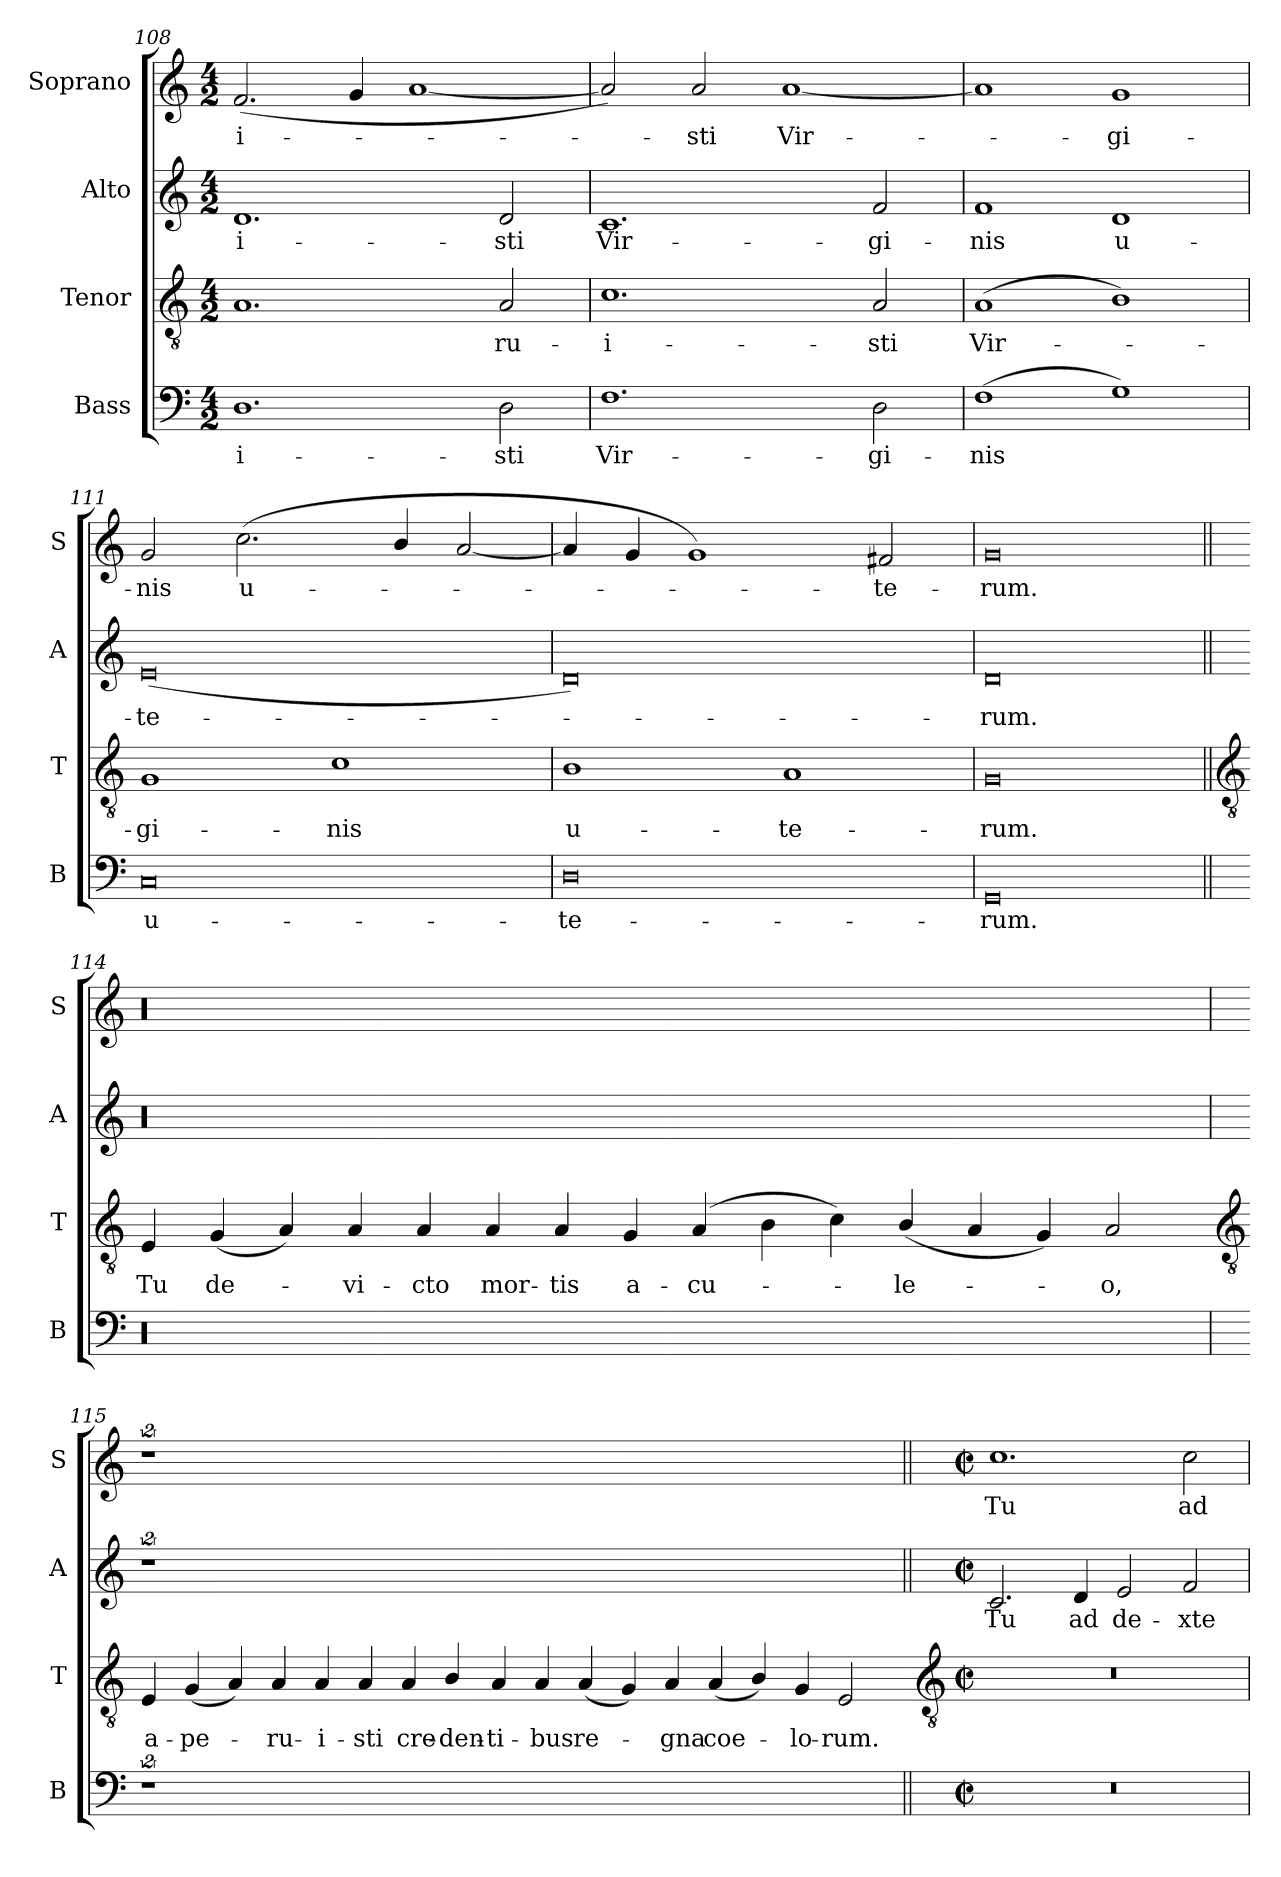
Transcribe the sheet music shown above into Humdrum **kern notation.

**kern	**text	**kern	**text	**kern	**text	**kern	**text
*part4	*part4	*part3	*part3	*part2	*part2	*part1	*part1
*staff4	*staff4	*staff3	*staff3	*staff2	*staff2	*staff1	*staff1
*I"Bass	*	*I"Tenor	*	*I"Alto	*	*I"Soprano	*
*I'B	*	*I'T	*	*I'A	*	*I'S	*
*clefF4	*	*clefGv2	*	*clefG2	*	*clefG2	*
*k[]	*	*k[]	*	*k[]	*	*k[]	*
*C:	*	*C:	*	*C:	*	*C:	*
*M4/2	*	*M4/2	*	*M4/2	*	*M4/2	*
=108	=108	=108	=108	=108	=108	=108	=108
!	!LO:LY:b	!	!	!	!LO:LY:b	!	!LO:LY:b
1.D	-i-	1.A	.	1.d	-i-	(<2.f	-i-
.	.	.	.	.	.	4g	.
.	.	.	.	.	.	[1a	.
!	!LO:LY:b	!	!LO:LY:b	!	!LO:LY:b	!	!
2D	-sti	2A	ru-	2d	-sti	.	.
=109	=109	=109	=109	=109	=109	=109	=109
!	!LO:LY:b	!	!LO:LY:b	!	!LO:LY:b	!	!
1.F	Vir-	1.c	-i-	1.c	Vir-	2a])	.
!	!	!	!	!	!	!	!LO:LY:b
.	.	.	.	.	.	2a	sti
!	!	!	!	!	!	!	!LO:LY:b
.	.	.	.	.	.	[1a	Vir-
!	!LO:LY:b	!	!LO:LY:b	!	!LO:LY:b	!	!
2D	-gi-	2A	-sti	2f	-gi-	.	.
=110	=110	=110	=110	=110	=110	=110	=110
!	!LO:LY:b	!	!LO:LY:b	!	!LO:LY:b	!	!
(>1F	-nis	(<1A	Vir-	1f	-nis	1a]	.
!	!	!	!	!	!LO:LY:b	!	!LO:LY:b
1G)	.	1B)	.	1d	u-	1g	gi-
=111	=111	=111	=111	=111	=111	=111	=111
!	!LO:LY:b	!	!LO:LY:b	!	!LO:LY:b	!	!LO:LY:b
0C	u-	1G	gi-	(<0e	-te-	2g	-nis
!	!	!	!	!	!	!	!LO:LY:b
.	.	.	.	.	.	(<2.cc	u-
!	!	!	!LO:LY:b	!	!	!	!
.	.	1c	-nis	.	.	.	.
.	.	.	.	.	.	4b/	.
.	.	.	.	.	.	[2a	.
=112	=112	=112	=112	=112	=112	=112	=112
!	!LO:LY:b	!	!LO:LY:b	!	!	!	!
0D	-te-	1B	u-	0d)	.	4a]	.
.	.	.	.	.	.	4g	.
.	.	.	.	.	.	1g)	.
!	!	!	!LO:LY:b	!	!	!	!
.	.	1A	-te-	.	.	.	.
!	!	!	!	!	!	!	!LO:LY:b
.	.	.	.	.	.	2f#	te-
=113	=113	=113	=113	=113	=113	=113	=113
!	!LO:LY:b	!	!LO:LY:b	!	!LO:LY:b	!	!LO:LY:b
0GG	-rum.	0G	-rum.	0d	rum.	0g	-rum.
!!LO:LB:g=z
=114||	=114||	=114||	=114||	=114||	=114||	=114||	=114||
*	*	*clefGv2	*	*	*	*	*
!	!	!	!LO:LY:b	!	!	!	!
00r	.	4E	Tu	00r	.	00r	.
!	!	!	!LO:LY:b	!	!	!	!
.	.	(<4G	de-	.	.	.	.
.	.	4A)	.	.	.	.	.
!	!	!	!LO:LY:b	!	!	!	!
.	.	4A	vi-	.	.	.	.
!	!	!	!LO:LY:b	!	!	!	!
.	.	4A	-cto	.	.	.	.
!	!	!	!LO:LY:b	!	!	!	!
.	.	4A	mor-	.	.	.	.
!	!	!	!LO:LY:b	!	!	!	!
.	.	4A	-tis	.	.	.	.
!	!	!	!LO:LY:b	!	!	!	!
.	.	4G	a-	.	.	.	.
!	!	!	!LO:LY:b	!	!	!	!
.	.	(>4A	-cu-	.	.	.	.
.	.	4B	.	.	.	.	.
.	.	4c)	.	.	.	.	.
!	!	!	!LO:LY:b	!	!	!	!
.	.	(<4B/	le-	.	.	.	.
.	.	4A	.	.	.	.	.
.	.	4G)	.	.	.	.	.
!	!	!	!LO:LY:b	!	!	!	!
.	.	2A	o,	.	.	.	.
!!LO:LB:g=z
=115	=115	=115-	=115	=115	=115	=115	=115
*	*	*clefGv2	*	*	*	*	*
!	!	!	!LO:LY:b	!	!	!	!
2%9r	.	4E	a-	2%9r	.	2%9r	.
!	!	!	!LO:LY:b	!	!	!	!
.	.	(<4G	-pe-	.	.	.	.
.	.	4A)	.	.	.	.	.
!	!	!	!LO:LY:b	!	!	!	!
.	.	4A	ru-	.	.	.	.
!	!	!	!LO:LY:b	!	!	!	!
.	.	4A	-i-	.	.	.	.
!	!	!	!LO:LY:b	!	!	!	!
.	.	4A	-sti	.	.	.	.
!	!	!	!LO:LY:b	!	!	!	!
.	.	4A	cre-	.	.	.	.
!	!	!	!LO:LY:b	!	!	!	!
.	.	4B/	-den-	.	.	.	.
!	!	!	!LO:LY:b	!	!	!	!
.	.	4A	-ti-	.	.	.	.
!	!	!	!LO:LY:b	!	!	!	!
.	.	4A	-bus	.	.	.	.
!	!	!	!LO:LY:b	!	!	!	!
.	.	(<4A	re-	.	.	.	.
.	.	4G)	.	.	.	.	.
!	!	!	!LO:LY:b	!	!	!	!
.	.	4A	gna	.	.	.	.
!	!	!	!LO:LY:b	!	!	!	!
.	.	(<4A	coe-	.	.	.	.
.	.	4B/)	.	.	.	.	.
!	!	!	!LO:LY:b	!	!	!	!
.	.	4G	lo-	.	.	.	.
!	!	!	!LO:LY:b	!	!	!	!
.	.	2E	-rum.	.	.	.	.
!!LO:LB:g=z
=116||	=116||	=116-	=116||	=116||	=116||	=116||	=116||
*	*	*clefGv2	*	*	*	*	*
*k[]	*	*	*	*k[]	*	*k[]	*
*C:	*	*	*	*C:	*	*C:	*
*M4/2	*	*M4/2	*	*M4/2	*	*M4/2	*
*met(c|)	*	*met(c|)	*	*met(c|)	*	*met(c|)	*
!	!	!	!	!	!LO:LY:b	!	!LO:LY:b
0r	.	0r	.	2.c	Tu	1.cc	Tu
!	!	!	!	!	!LO:LY:b	!	!
.	.	.	.	4d	ad	.	.
!	!	!	!	!	!LO:LY:b	!	!
.	.	.	.	2e	de-	.	.
!	!	!	!	!	!LO:LY:b	!	!LO:LY:b
.	.	.	.	2f	-xte-	2cc	ad
=	=	=	=	=	=	=	=
*-	*-	*-	*-	*-	*-	*-	*-
